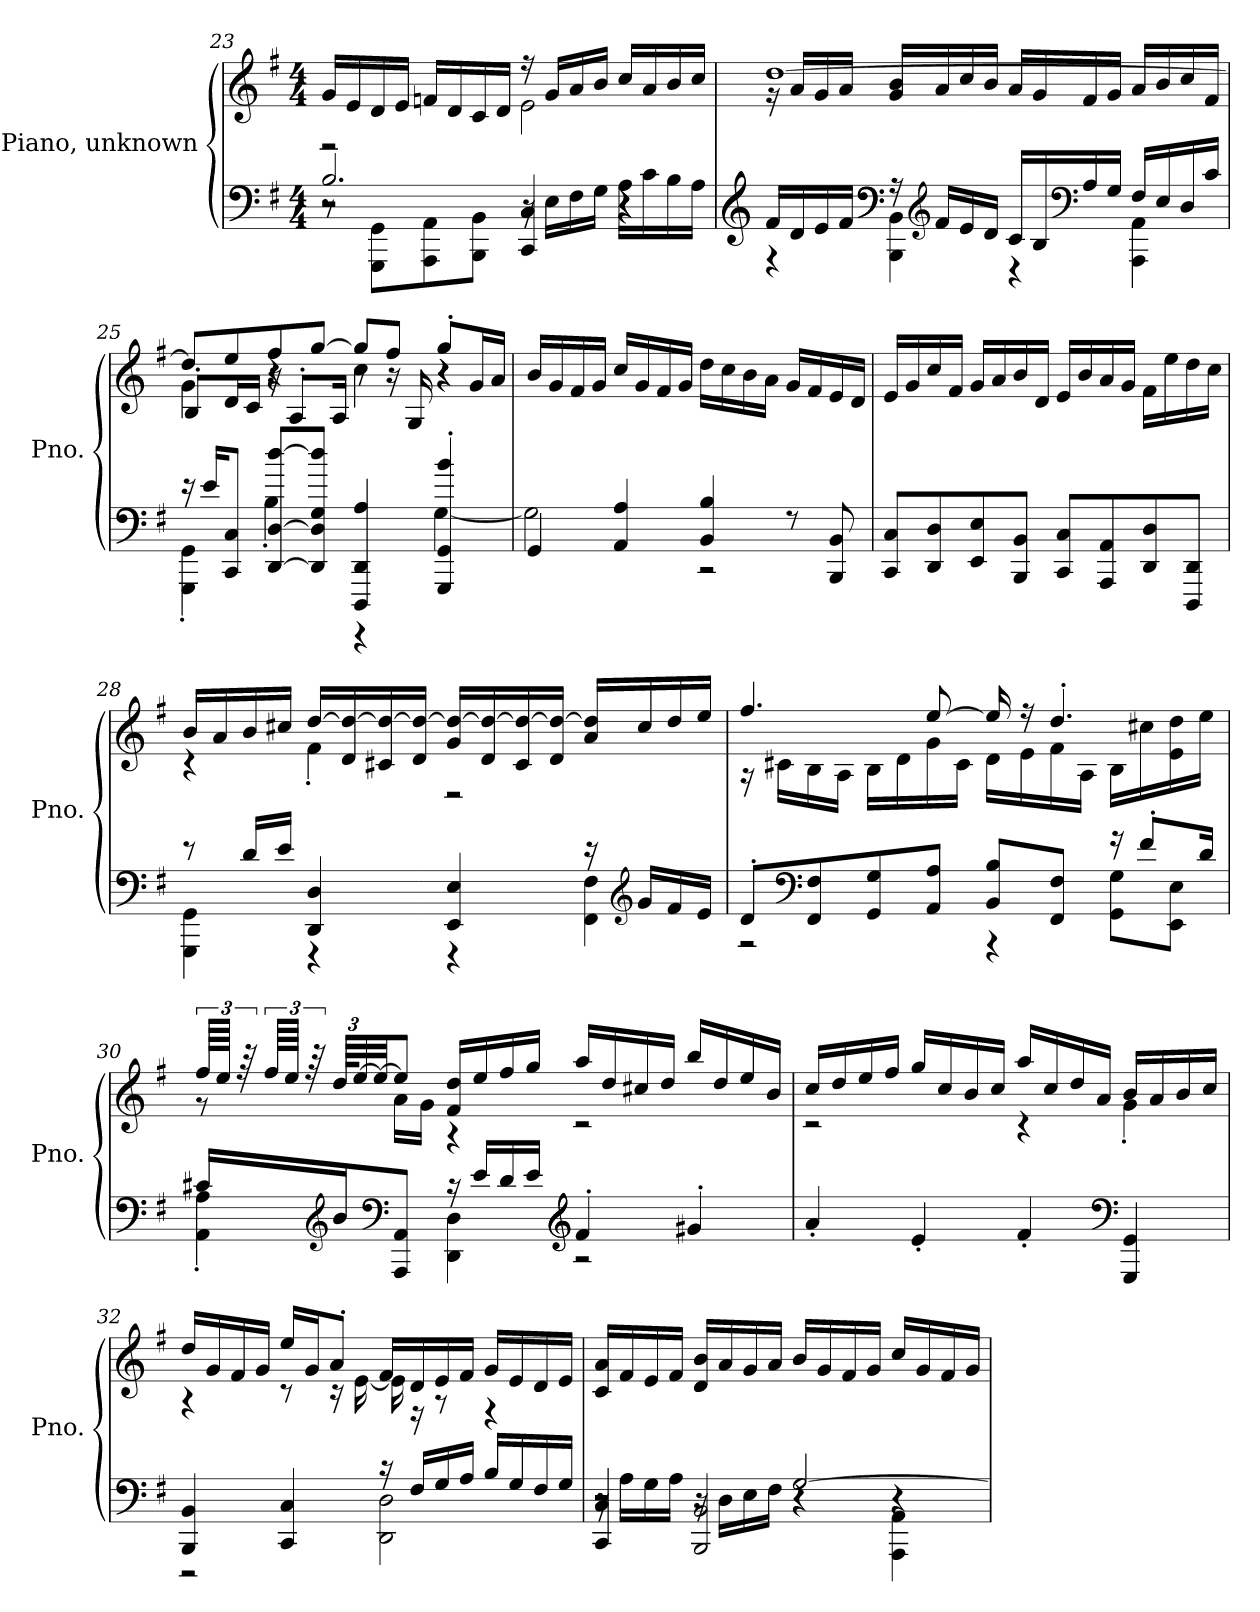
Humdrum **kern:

**kern	**kern
*part1	*part1
*staff2	*staff1
*I"Piano, unknown	*
*I'Pno.	*
!!LO:PB:g=z
*clefF4	*clefG2
*k[f#]	*k[f#]
*M4/4	*M4/4
=23	=23
*^	*^
*	*^	*	*
2.B/	8r	2r	16g/LL	2r
.	.	.	16e/	.
.	8GGG\ 8GG\L	.	16d/	.
.	.	.	16e/JJ	.
.	8AAA\ 8AA\	.	16fn/LL	.
.	.	.	16d/	.
.	8BBB\ 8BB\J	.	16c/	.
.	.	.	16d/JJ	.
.	16r	4CC/ 4C/	16r	2e\
.	16E\LL	.	16g/LL	.
.	16F#\	.	16a/	.
.	16G\JJ	.	16b/JJ	.
4r	16A\LL	4r	16cc/LL	.
.	16c\	.	16a/	.
.	16B\	.	16b/	.
.	16A\JJ	.	16cc/JJ	.
*v	*v	*v	*	*
=24	=24	=24
*clefG2	*	*
*^	*	*
16f#/LL	4r	[1dd	16r
16d/	.	.	16a/LL
16e/	.	.	16g/
16f#/JJ	.	.	16a/JJ
*clefF4	*	*	*
16r	4BBB\ 4BB\	.	16g/ 16b/LL
*clefG2	*	*	*
16f#/LL	.	.	16a/
16e/	.	.	16cc/
16d/JJ	.	.	16b/JJ
16c/LL	4r	.	16a/LL
16B/	.	.	16g/
*clefF4	*	*	*
16A/	.	.	16f#/
16G/JJ	.	.	16g/JJ
16F#/LL	4AAA\ 4AA\	.	16a/LL
16E/	.	.	16b/
16D/	.	.	16cc/
16c/JJ	.	.	16f#/JJ
!!LO:LB:g=z
=25	=25	=25	=25
*	*	*	*^
16r	4GGG\' 4GG\'	8dd/L]	4g\	8B'/L
16e/KL	.	.	.	.
8CC/ 8C/J	.	8ee/	.	16d/L
.	.	.	.	16c/JJ
[8DD/ [8D/ [8dd/L	4B'\	8ff#/	4r	16r
.	.	.	.	8A'/L
8DD/] 8D/] 8G/ 8dd/]J	.	[8gg/J	.	.
.	.	.	.	16A/Jk
4DDD/ 4DD/ 4A/	4r	8gg/L]	4cc\	8r
.	.	8ff#/J	.	16r
.	.	.	.	16G/
4GGG/' 4GG/' 4b/'	[4G\	4r	4r	8gg'/L
.	.	.	.	16g/L
.	.	.	.	16a/JJ
*	*	*v	*v	*v
=26	=26	=26
4GG/	2G\]	16b/LL
.	.	16g/
.	.	16f#/
.	.	16g/JJ
4AA/ 4A/	.	16cc/LL
.	.	16g/
.	.	16f#/
.	.	16g/JJ
4BB/ 4B/	2r	16dd\LL
.	.	16cc\
.	.	16b\
.	.	16a\JJ
8r	.	16g/LL
.	.	16f#/
8BBB/ 8BB/	.	16e/
.	.	16d/JJ
*v	*v	*
=27	=27
8CC/ 8C/L	16e/LL
.	16g/
8DD/ 8D/	16cc/
.	16f#/JJ
8EE/ 8E/	16g/LL
.	16a/
8BBB/ 8BB/J	16b/
.	16d/JJ
8CC/ 8C/L	16e/LL
.	16b/
8AAA/ 8AA/	16a/
.	16g/JJ
8DD/ 8D/	16f#\LL
.	16ee\
8DDD/ 8DD/J	16dd\
.	16cc\JJ
!!LO:LB:g=z
=28	=28
*^	*^
8r	4GGG\ 4GG\	16b/LL	4r
.	.	16a/	.
16d/LL	.	16b/	.
16e/JJ	.	16cc#X/JJ	.
4DD/ 4D/	4r	[16dd/LL	4f#'\
.	.	16d/ 16dd/_	.
.	.	16c#X/ 16dd/_	.
.	.	16d/ 16dd/_JJ	.
4EE/ 4E/	4r	16g/ 16dd/_LL	2r
.	.	16d/ 16dd/_	.
.	.	16c#/ 16dd/_	.
.	.	16d/ 16dd/_JJ	.
16r	4FF#\ 4F#\	16a/ 16dd/]LL	.
*clefG2	*	*	*
16g/LL	.	16cc#/	.
16f#/	.	16dd/	.
16e/JJ	.	16ee/JJ	.
!!LO:LB:g=z	!!
=29	=29	=29	=29
8d'/L	2r	4.ff#/	16r
.	.	.	16c#X\LL
*clefF4	*	*	*
8FF#/ 8F#/	.	.	16B\
.	.	.	16A\JJ
8GG/ 8G/	.	.	16B\LL
.	.	.	16d\
8AA/ 8A/J	.	[8ee/	16g\
.	.	.	16c#\JJ
8BB/ 8B/L	4r	16ee/]	16d\LL
.	.	16r	16e\
8FF#/ 8F#/J	.	4.dd'/	16f#\
.	.	.	16A\JJ
16r	8GG\ 8G\L	.	16B\LL
8f#'/L	.	.	16cc#X\
.	8EE\ 8E\J	.	16e\ 16dd\
16d/Jk	.	.	16ee\JJ
!!LO:LB:g=z	!!
=30	=30	=30	=30
16c#X/LL	4AA\' 4A\'	96ff#/LLLL	8r
.	.	96ee/JJJJ	.
.	.	96r	.
.	.	96ff#/LLLL	.
.	.	96ee/JJJJ	.
.	.	96r	.
*clefG2	*	*	*
*	*	*Xbrackettup	*
16b/J	.	96dd/KLLL	.
.	.	[48ee/	.
.	.	32ee/JJ_	.
*clefF4	*	*	*
8AAA/ 8AA/J	.	8ee/J]	16a\LL
.	.	.	16g\JJ
16r	4DD\ 4D\	16f#/ 16dd/LL	4r
16e/LL	.	16ee/	.
16d/	.	16ff#/	.
16e/JJ	.	16gg/JJ	.
*clefG2	*	*	*
4f#'/	2r	16aa/LL	2r
.	.	16dd/	.
.	.	16cc#X/	.
.	.	16dd/JJ	.
4g#X'/	.	16bb/LL	.
.	.	16dd/	.
.	.	16ee/	.
.	.	16b/JJ	.
*v	*v	*	*
=31	=31	=31
4a'/	16cc/LL	2r
.	16dd/	.
.	16ee/	.
.	16ff#/JJ	.
4e'/	16gg/LL	.
.	16cc/	.
.	16b/	.
.	16cc/JJ	.
4f#'/	16aa/LL	4r
.	16cc/	.
.	16dd/	.
.	16a/JJ	.
*clefF4	*	*
4GGG/ 4GG/	16b/LL	4g'\
.	16a/	.
.	16b/	.
.	16cc/JJ	.
!!LO:LB:g=z	!!
=32	=32	=32
*^	*	*
4BBB/ 4BB/	2r	16dd/LL	4r
.	.	16g/	.
.	.	16f#/	.
.	.	16g/JJ	.
4CC/ 4C/	.	16ee/LL	8r
.	.	16g/J	.
.	.	8a'/J	16r
.	.	.	[16e\
16r	2DD\ 2D\	16f#/LL	16e\]
16F#/LL	.	16d/	16r
16G/	.	16e/	8r
16A/JJ	.	16f#/JJ	.
16B/LL	.	16g/LL	4r
16G/	.	16e/	.
16F#/	.	16d/	.
16G/JJ	.	16e/JJ	.
*	*	*v	*v
=33	=33	=33
*	*^	*
2r	16r	4CC/ 4C/	16c/ 16a/LL
.	16A\LL	.	16f#/
.	16G\	.	16e/
.	16A\JJ	.	16f#/JJ
.	16r	2BBB/ 2BB/	16d/ 16b/LL
.	16D\LL	.	16a/
.	16E\	.	16g/
.	16F#\JJ	.	16a/JJ
[2G/	4r	.	16b/LL
.	.	.	16g/
.	.	.	16f#/
.	.	.	16g/JJ
.	4AAA\ 4AA\	4r	16cc/LL
.	.	.	16g/
.	.	.	16f#/
.	.	.	16g/JJ
*v	*v	*v	*
=	=
*-	*-
